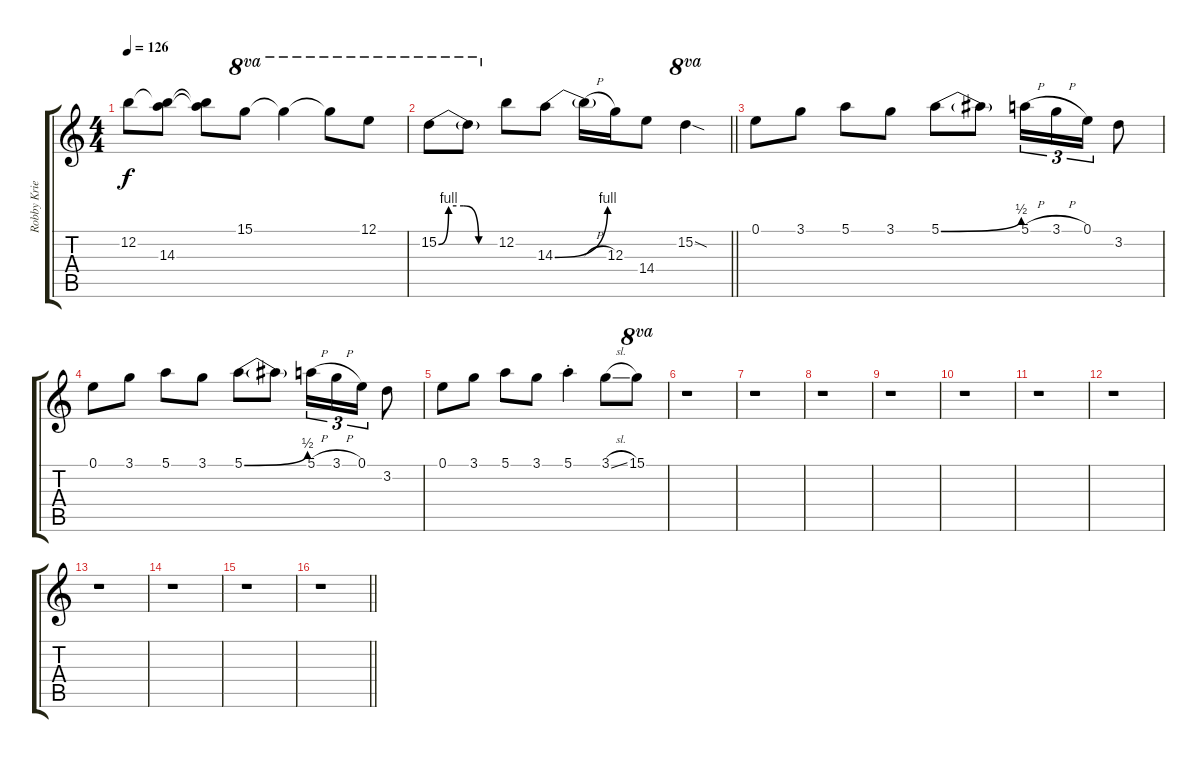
\track ("Robby Krieger " "Robby Krie") {instrument overdrivenguitar}
\staff {score tabs}
\tuning (E4 B3 G3 D3 A2 E2) {hide}
\ts (4 4)
\tempo 126
\clef g2
\ks c
12.2.8{dy f} (12.2{t} 14.3).8 (12.2{t} 14.3{t}).8 15.1.8{ot 8va} 15.1{t}.4{ot 8va} 15.1{t}.8{ot 8va} 12.1.8{ot 8va} |
\barLineRight lightlight
15.2{be (custom 0 0 10 4 25 4 40 0 60 0)}.8{ot 8va} 15.2{t}.8{ot 8va} 12.2.8 14.3{be (bend 0 0 60 4)}.8 14.3{h t}.16 12.3.16 14.4.8 15.2{sod}.4{ot 8va} |
0.1.8 3.1.8 5.1.8 3.1.8 5.1{be (bend 0 0 60 2)}.8 5.1{t}.8 5.1{h}.16{tu (3 2)} 3.1{h}.16{tu (3 2)} 0.1.16{tu (3 2)} 3.2.8 |
0.1.8 3.1.8 5.1.8 3.1.8 5.1{be (bend 0 0 60 2)}.8 5.1{t}.8 5.1{h}.16{tu (3 2)} 3.1{h}.16{tu (3 2)} 0.1.16{tu (3 2)} 3.2.8 |
0.1.8 3.1.8 5.1.8 3.1.8 5.1{st}.4 3.1{sl}.8 15.1.8{ot 8va} |
r.1 |
r.1 |
r.1 |
r.1 |
r.1 |
r.1 |
r.1 |
r.1 |
r.1 |
r.1 |
\barLineRight lightlight
r.1
